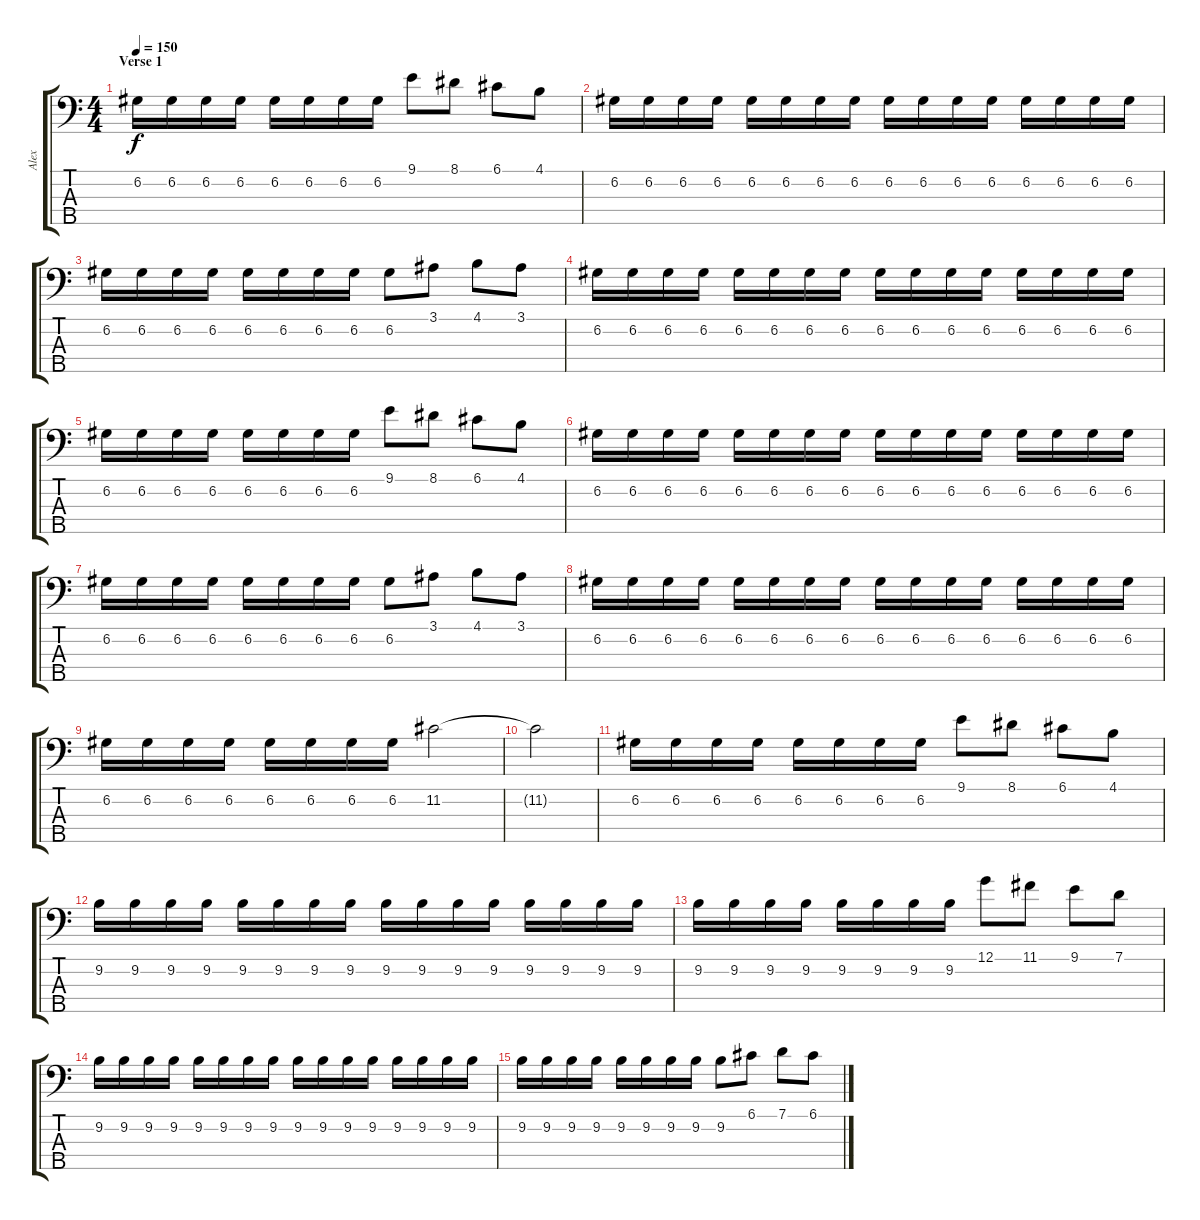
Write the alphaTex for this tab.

\track ("Alex" "Alex") {instrument electricbasspick}
\staff {score tabs}
\tuning (G2 D2 A1 E1 B0) {hide}
\ts (4 4)
\section ("" "Verse 1")
\tempo 150
\clef f4
\ks c
6.2.16{dy f} 6.2.16 6.2.16 6.2.16 6.2.16 6.2.16 6.2.16 6.2.16 9.1.8 8.1.8 6.1.8 4.1.8 |
6.2.16 6.2.16 6.2.16 6.2.16 6.2.16 6.2.16 6.2.16 6.2.16 6.2.16 6.2.16 6.2.16 6.2.16 6.2.16 6.2.16 6.2.16 6.2.16 |
6.2.16 6.2.16 6.2.16 6.2.16 6.2.16 6.2.16 6.2.16 6.2.16 6.2.8 3.1.8 4.1.8 3.1.8 |
6.2.16 6.2.16 6.2.16 6.2.16 6.2.16 6.2.16 6.2.16 6.2.16 6.2.16 6.2.16 6.2.16 6.2.16 6.2.16 6.2.16 6.2.16 6.2.16 |
6.2.16 6.2.16 6.2.16 6.2.16 6.2.16 6.2.16 6.2.16 6.2.16 9.1.8 8.1.8 6.1.8 4.1.8 |
6.2.16 6.2.16 6.2.16 6.2.16 6.2.16 6.2.16 6.2.16 6.2.16 6.2.16 6.2.16 6.2.16 6.2.16 6.2.16 6.2.16 6.2.16 6.2.16 |
6.2.16 6.2.16 6.2.16 6.2.16 6.2.16 6.2.16 6.2.16 6.2.16 6.2.8 3.1.8 4.1.8 3.1.8 |
6.2.16 6.2.16 6.2.16 6.2.16 6.2.16 6.2.16 6.2.16 6.2.16 6.2.16 6.2.16 6.2.16 6.2.16 6.2.16 6.2.16 6.2.16 6.2.16 |
6.2.16 6.2.16 6.2.16 6.2.16 6.2.16 6.2.16 6.2.16 6.2.16 11.2.2 |
11.2{t}.2 |
6.2.16 6.2.16 6.2.16 6.2.16 6.2.16 6.2.16 6.2.16 6.2.16 9.1.8 8.1.8 6.1.8 4.1.8 |
9.2.16 9.2.16 9.2.16 9.2.16 9.2.16 9.2.16 9.2.16 9.2.16 9.2.16 9.2.16 9.2.16 9.2.16 9.2.16 9.2.16 9.2.16 9.2.16 |
9.2.16 9.2.16 9.2.16 9.2.16 9.2.16 9.2.16 9.2.16 9.2.16 12.1.8 11.1.8 9.1.8 7.1.8 |
9.2.16 9.2.16 9.2.16 9.2.16 9.2.16 9.2.16 9.2.16 9.2.16 9.2.16 9.2.16 9.2.16 9.2.16 9.2.16 9.2.16 9.2.16 9.2.16 |
9.2.16 9.2.16 9.2.16 9.2.16 9.2.16 9.2.16 9.2.16 9.2.16 9.2.8 6.1.8 7.1.8 6.1.8
